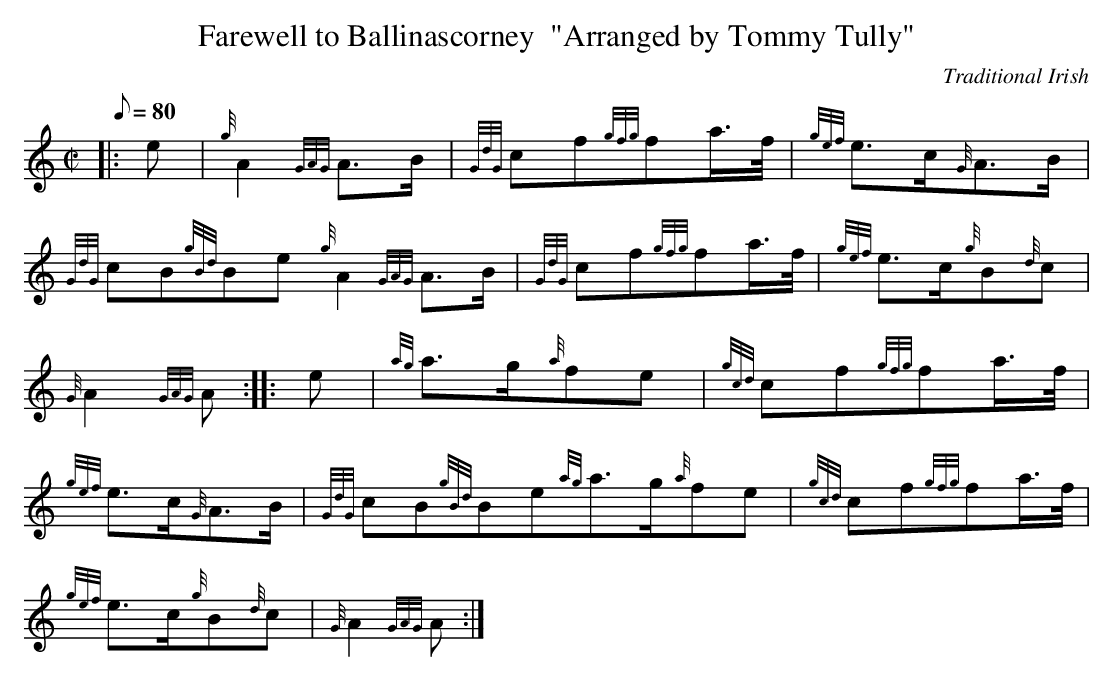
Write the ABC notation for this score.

X:1
T:Farewell to Ballinascorney  "Arranged by Tommy Tully"
M:C|
L:1/8
Q:80
C:Traditional Irish
K:HP
|: e | \
{g}A2{GAG}A3/2B/2 | \
{GdG}cf{gfg}fa3/4f/4 | \
{gef}e3/2c/2{G}A3/2B/2 |
{GdG}cB{gBd}Be{g}A2{GAG}A3/2B/2 | \
{GdG}cf{gfg}fa3/4f/4 | \
{gef}e3/2c/2{g}B{d}c |
{G}A2{GAG}A :: \
e | \
{ag}a3/2g/2{a}fe | \
{gcd}cf{gfg}fa3/4f/4 |
{gef}e3/2c/2{G}A3/2B/2 | \
{GdG}cB{gBd}Be{ag}a3/2g/2{a}fe | \
{gcd}cf{gfg}fa3/4f/4 |
{gef}e3/2c/2{g}B{d}c | \
{G}A2{GAG}A :|
